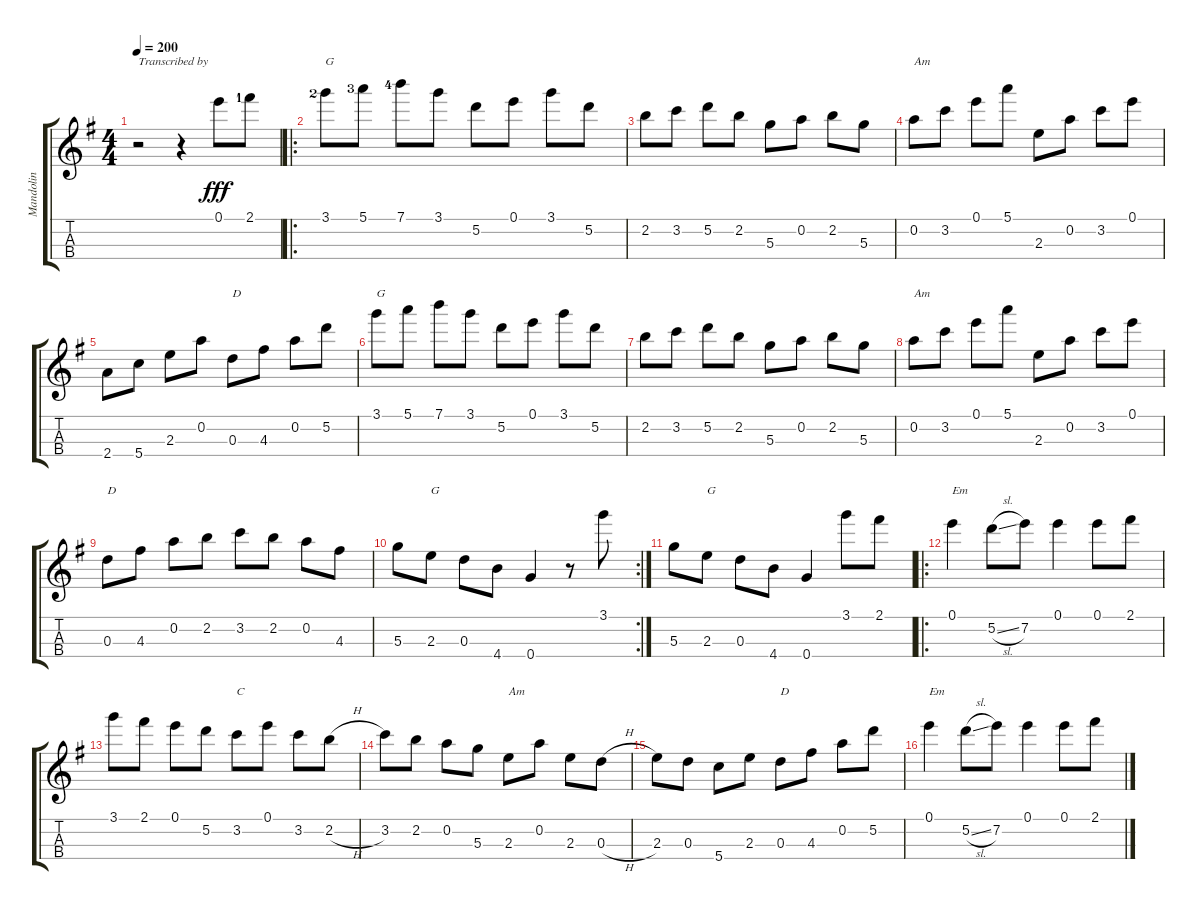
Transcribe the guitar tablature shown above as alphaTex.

\track ("Mandolin" "Mandolin") {instrument acousticguitarsteel}
\staff {score tabs}
\tuning (E5 A4 D4 G3) {hide}
\ts (4 4)
\tempo 200
\clef g2
\ks g
r.2{txt "Transcribed by" dy fff instrument acousticguitarsteel} r.4 0.1.8 2.1{lf 2}.8 |
\ro
3.1{lf 3}.8{txt "G"} 5.1{lf 4}.8 7.1{lf 5}.8 3.1.8 5.2.8 0.1.8 3.1.8 5.2.8 |
2.2.8 3.2.8 5.2.8 2.2.8 5.3.8 0.2.8 2.2.8 5.3.8 |
0.2.8{txt "Am"} 3.2.8 0.1.8 5.1.8 2.3.8 0.2.8 3.2.8 0.1.8 |
2.4.8 5.4.8 2.3.8 0.2.8 0.3.8{txt "D"} 4.3.8 0.2.8 5.2.8 |
3.1.8{txt "G"} 5.1.8 7.1.8 3.1.8 5.2.8 0.1.8 3.1.8 5.2.8 |
2.2.8 3.2.8 5.2.8 2.2.8 5.3.8 0.2.8 2.2.8 5.3.8 |
0.2.8{txt "Am"} 3.2.8 0.1.8 5.1.8 2.3.8 0.2.8 3.2.8 0.1.8 |
0.3.8{txt "D"} 4.3.8 0.2.8 2.2.8 3.2.8 2.2.8 0.2.8 4.3.8 |
\rc 2
5.3.8 2.3.8{txt "G"} 0.3.8 4.4.8 0.4.4 r.8 3.1.8 |
5.3.8 2.3.8{txt "G"} 0.3.8 4.4.8 0.4.4 3.1.8 2.1.8 |
\ro
0.1.4{txt "Em"} 5.2{sl}.8 7.2.8 0.1.4 0.1.8 2.1.8 |
3.1.8 2.1.8 0.1.8 5.2.8 3.2.8{txt "C"} 0.1.8 3.2.8 2.2{h}.8 |
3.2.8 2.2.8 0.2.8 5.3.8 2.3.8{txt "Am"} 0.2.8 2.3.8 0.3{h}.8 |
2.3.8 0.3.8 5.4.8 2.3.8 0.3.8{txt "D"} 4.3.8 0.2.8 5.2.8 |
0.1.4{txt "Em"} 5.2{sl}.8 7.2.8 0.1.4 0.1.8 2.1.8
